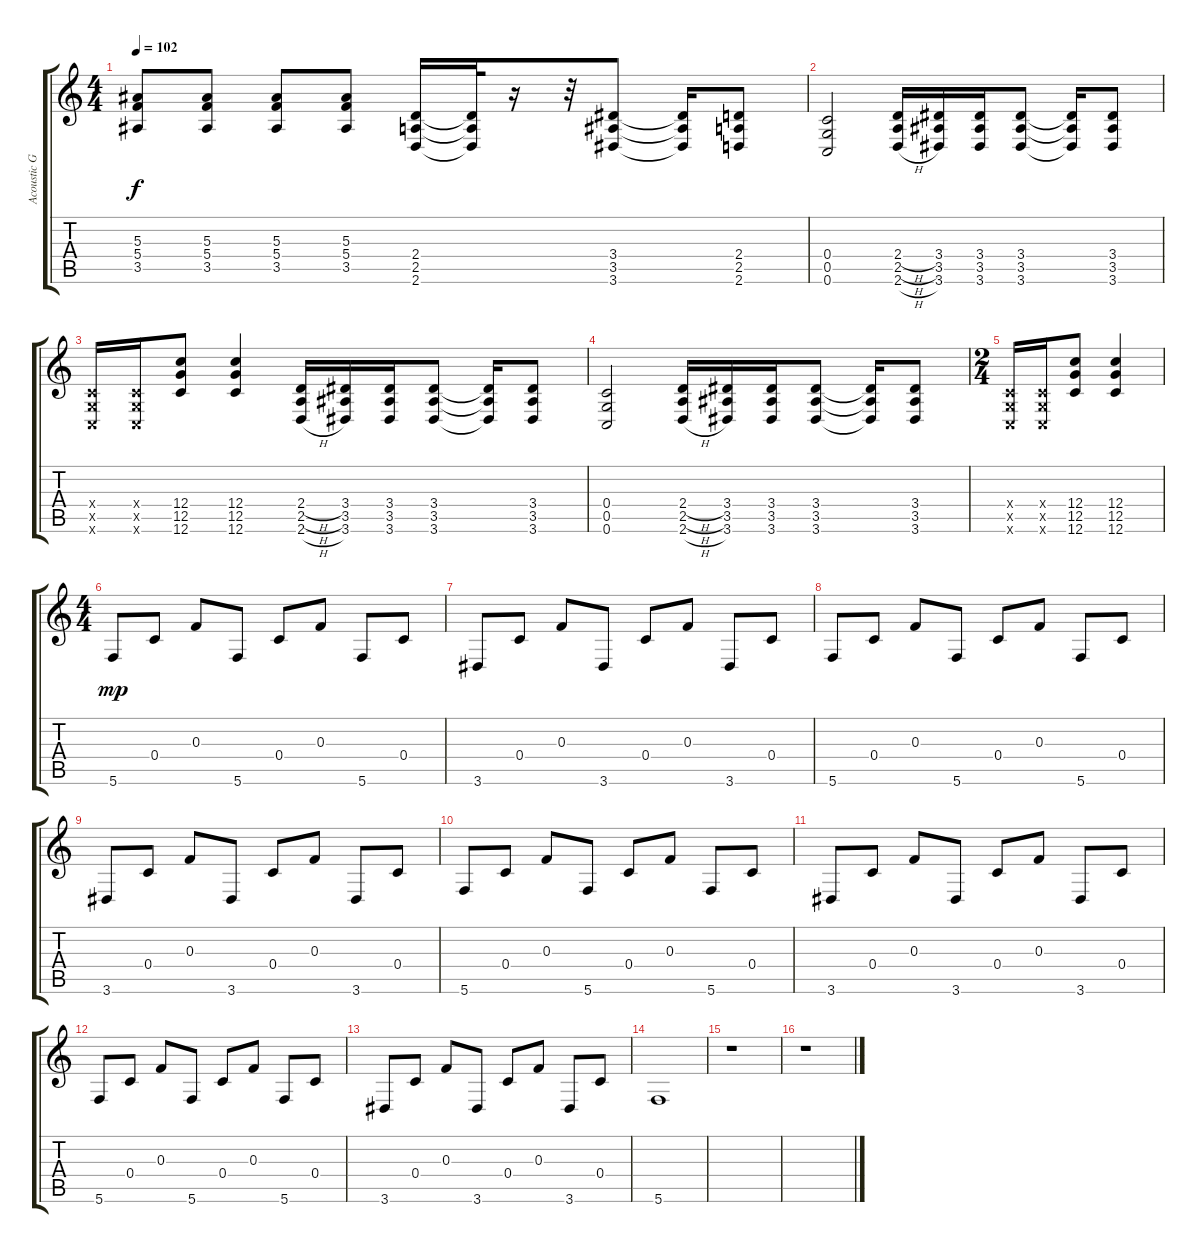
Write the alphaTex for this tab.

\track ("Acoustic Guitar" "Acoustic G") {instrument acousticguitarsteel}
\staff {score tabs}
\tuning (D4 A3 F3 C3 G2 C2) {hide}
\ts (4 4)
\tempo 102
\clef g2
\ks c
(5.3 5.4 3.5).8{dy f} (5.3 5.4 3.5).8 (5.3 5.4 3.5).8 (5.3 5.4 3.5).8 (2.4 2.5 2.6).16 (2.4{t} 2.5{t} 2.6{t}).32 r.16 r.32 (3.4 3.5 3.6).8 (3.4{t} 3.5{t} 3.6{t}).16 (2.4 2.5 2.6).8 |
(0.4 0.5 0.6).2 (2.4{h} 2.5{h} 2.6{h}).16 (3.4 3.5 3.6).16 (3.4 3.5 3.6).16 (3.4 3.5 3.6).8 (3.4{t} 3.5{t} 3.6{t}).16 (3.4 3.5 3.6).8 |
(0.4{x} 0.5{x} 0.6{x}).16 (0.4{x} 0.5{x} 0.6{x}).16 (12.4 12.5 12.6).8 (12.4 12.5 12.6).4 (2.4{h} 2.5{h} 2.6{h}).16 (3.4 3.5 3.6).16 (3.4 3.5 3.6).16 (3.4 3.5 3.6).8 (3.4{t} 3.5{t} 3.6{t}).16 (3.4 3.5 3.6).8 |
(0.4 0.5 0.6).2 (2.4{h} 2.5{h} 2.6{h}).16 (3.4 3.5 3.6).16 (3.4 3.5 3.6).16 (3.4 3.5 3.6).8 (3.4{t} 3.5{t} 3.6{t}).16 (3.4 3.5 3.6).8 |
\ts (2 4)
(0.4{x} 0.5{x} 0.6{x}).16 (0.4{x} 0.5{x} 0.6{x}).16 (12.4 12.5 12.6).8 (12.4 12.5 12.6).4 |
\ts (4 4)
5.6.8{dy mp} 0.4.8 0.3.8 5.6.8 0.4.8 0.3.8 5.6.8 0.4.8 |
3.6.8 0.4.8 0.3.8 3.6.8 0.4.8 0.3.8 3.6.8 0.4.8 |
5.6.8 0.4.8 0.3.8 5.6.8 0.4.8 0.3.8 5.6.8 0.4.8 |
3.6.8 0.4.8 0.3.8 3.6.8 0.4.8 0.3.8 3.6.8 0.4.8 |
5.6.8 0.4.8 0.3.8 5.6.8 0.4.8 0.3.8 5.6.8 0.4.8 |
3.6.8 0.4.8 0.3.8 3.6.8 0.4.8 0.3.8 3.6.8 0.4.8 |
5.6.8 0.4.8 0.3.8 5.6.8 0.4.8 0.3.8 5.6.8 0.4.8 |
3.6.8 0.4.8 0.3.8 3.6.8 0.4.8 0.3.8 3.6.8 0.4.8 |
5.6.1 |
r.1 |
r.1
